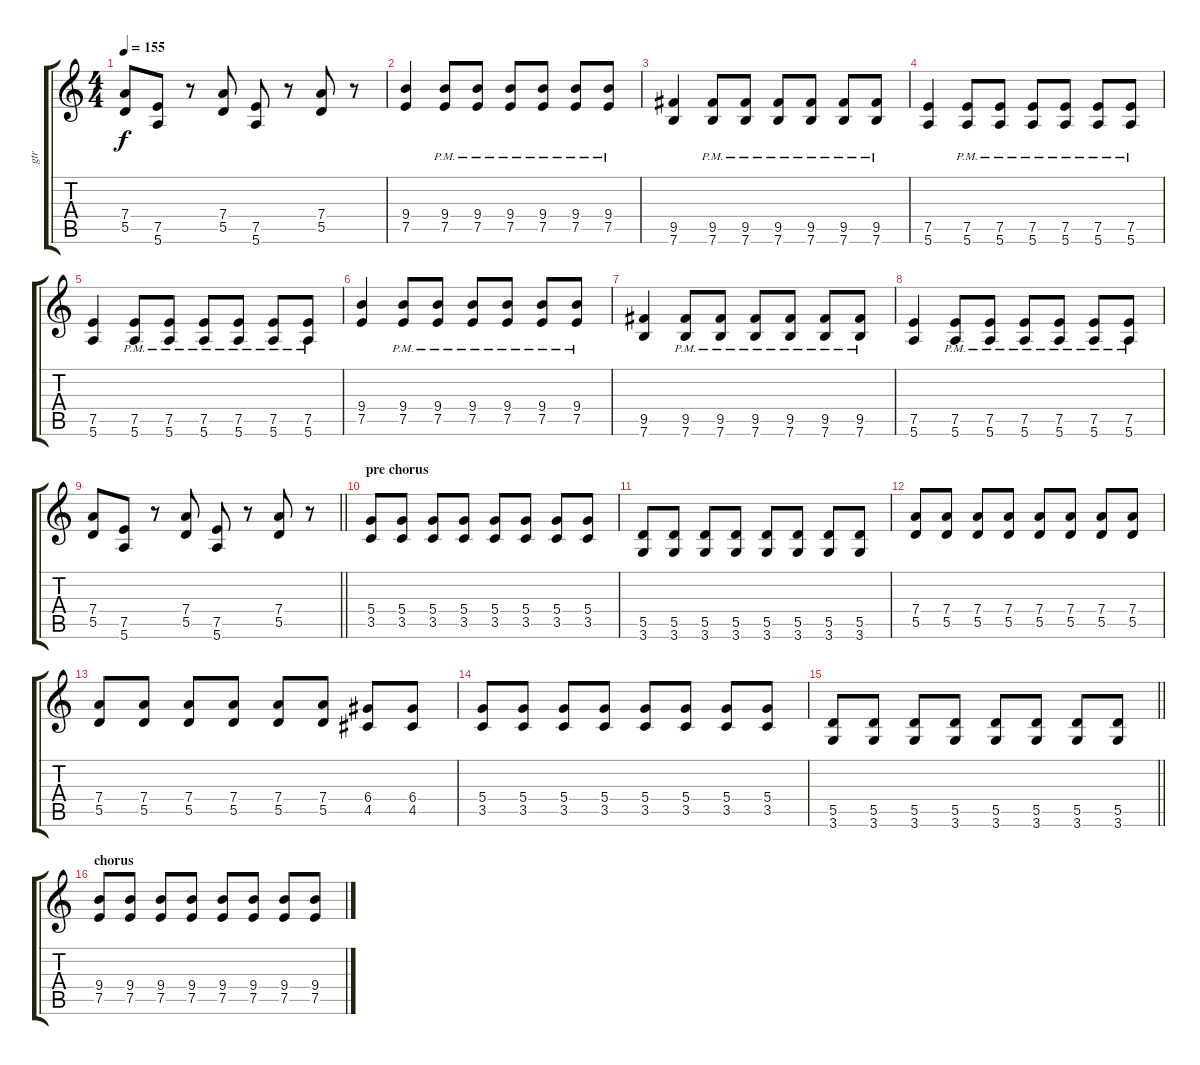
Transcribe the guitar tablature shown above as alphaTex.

\track ("gtr" "gtr") {instrument overdrivenguitar}
\staff {score tabs}
\tuning (E4 B3 G3 D3 A2 E2) {hide}
\ts (4 4)
\tempo 155
\clef g2
\ks c
(7.4 5.5).8{dy f} (7.5 5.6).8 r.8 (7.4 5.5).8 (7.5 5.6).8 r.8 (7.4 5.5).8 r.8 |
(9.4 7.5).4 (9.4{pm} 7.5{pm}).8 (9.4{pm} 7.5{pm}).8 (9.4{pm} 7.5{pm}).8 (9.4{pm} 7.5{pm}).8 (9.4{pm} 7.5{pm}).8 (9.4{pm} 7.5{pm}).8 |
(9.5 7.6).4 (9.5{pm} 7.6{pm}).8 (9.5{pm} 7.6{pm}).8 (9.5{pm} 7.6{pm}).8 (9.5{pm} 7.6{pm}).8 (9.5{pm} 7.6{pm}).8 (9.5{pm} 7.6{pm}).8 |
(7.5 5.6).4 (7.5{pm} 5.6{pm}).8 (7.5{pm} 5.6{pm}).8 (7.5{pm} 5.6{pm}).8 (7.5{pm} 5.6{pm}).8 (7.5{pm} 5.6{pm}).8 (7.5{pm} 5.6{pm}).8 |
(7.5 5.6).4 (7.5{pm} 5.6{pm}).8 (7.5{pm} 5.6{pm}).8 (7.5{pm} 5.6{pm}).8 (7.5{pm} 5.6{pm}).8 (7.5{pm} 5.6{pm}).8 (7.5{pm} 5.6{pm}).8 |
(9.4 7.5).4 (9.4{pm} 7.5{pm}).8 (9.4{pm} 7.5{pm}).8 (9.4{pm} 7.5{pm}).8 (9.4{pm} 7.5{pm}).8 (9.4{pm} 7.5{pm}).8 (9.4{pm} 7.5{pm}).8 |
(9.5 7.6).4 (9.5{pm} 7.6{pm}).8 (9.5{pm} 7.6{pm}).8 (9.5{pm} 7.6{pm}).8 (9.5{pm} 7.6{pm}).8 (9.5{pm} 7.6{pm}).8 (9.5{pm} 7.6{pm}).8 |
(7.5 5.6).4 (7.5{pm} 5.6{pm}).8 (7.5{pm} 5.6{pm}).8 (7.5{pm} 5.6{pm}).8 (7.5{pm} 5.6{pm}).8 (7.5{pm} 5.6{pm}).8 (7.5{pm} 5.6{pm}).8 |
\barLineRight lightlight
(7.4 5.5).8 (7.5 5.6).8 r.8 (7.4 5.5).8 (7.5 5.6).8 r.8 (7.4 5.5).8 r.8 |
\section ("" "pre chorus")
(5.4 3.5).8 (5.4 3.5).8 (5.4 3.5).8 (5.4 3.5).8 (5.4 3.5).8 (5.4 3.5).8 (5.4 3.5).8 (5.4 3.5).8 |
(5.5 3.6).8 (5.5 3.6).8 (5.5 3.6).8 (5.5 3.6).8 (5.5 3.6).8 (5.5 3.6).8 (5.5 3.6).8 (5.5 3.6).8 |
(7.4 5.5).8 (7.4 5.5).8 (7.4 5.5).8 (7.4 5.5).8 (7.4 5.5).8 (7.4 5.5).8 (7.4 5.5).8 (7.4 5.5).8 |
(7.4 5.5).8 (7.4 5.5).8 (7.4 5.5).8 (7.4 5.5).8 (7.4 5.5).8 (7.4 5.5).8 (6.4 4.5).8 (6.4 4.5).8 |
(5.4 3.5).8 (5.4 3.5).8 (5.4 3.5).8 (5.4 3.5).8 (5.4 3.5).8 (5.4 3.5).8 (5.4 3.5).8 (5.4 3.5).8 |
\barLineRight lightlight
(5.5 3.6).8 (5.5 3.6).8 (5.5 3.6).8 (5.5 3.6).8 (5.5 3.6).8 (5.5 3.6).8 (5.5 3.6).8 (5.5 3.6).8 |
\section ("" "chorus")
(9.4 7.5).8 (9.4 7.5).8 (9.4 7.5).8 (9.4 7.5).8 (9.4 7.5).8 (9.4 7.5).8 (9.4 7.5).8 (9.4 7.5).8
